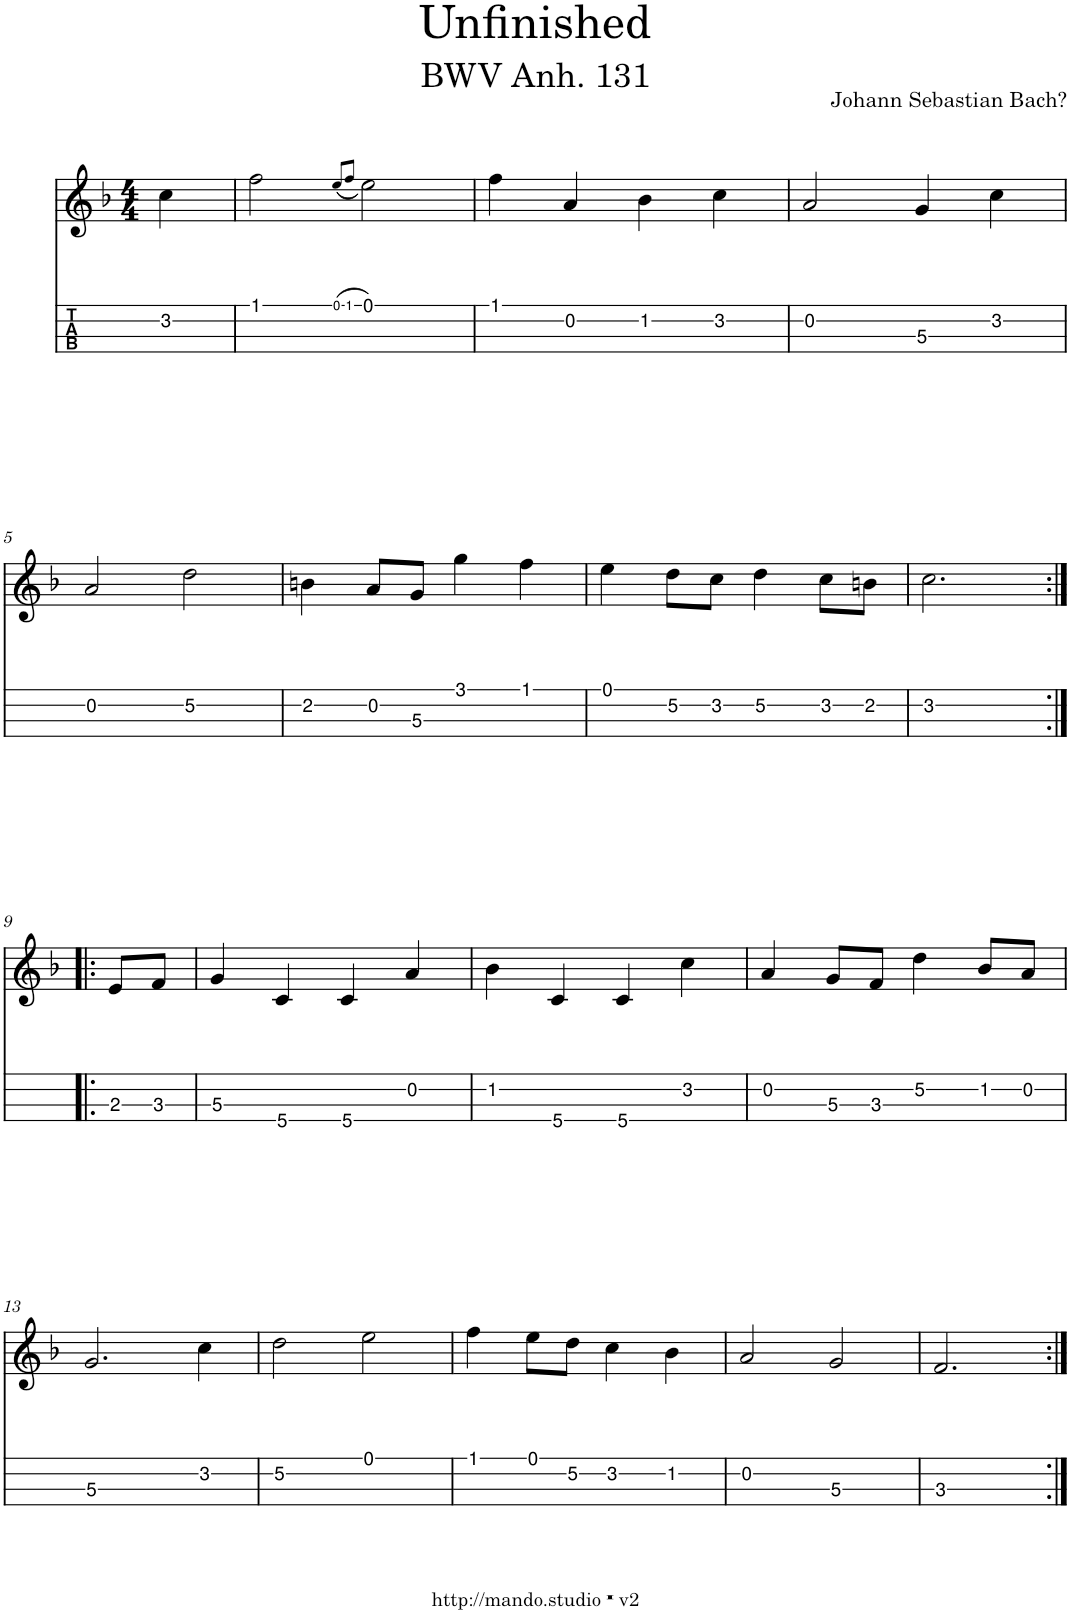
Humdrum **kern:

**kern	**kern
*part1	*part1
*staff2	*staff1
*I"Mandolin	*
*I'Mdn.	*
*stria4	*
*	*clefG2
*k[b-]	*k[b-]
*M4/4	*M4/4
=1	=1
4cc	4cc\
=2	=2
2ff	2ff\
qee	(8qee/L
qff	8qff/J
2ee	2ee\)
=3	=3
4ff	4ff\
4a	4a/
4b-	4b-\
4cc	4cc\
=4	=4
2a	2a/
4g	4g/
4cc	4cc\
!!LO:LB:g=z
=5	=5
2a	2a/
2dd	2dd\
=6	=6
4bn	4bn\
8aL	8a/L
8gJ	8g/J
4gg	4gg\
4ff	4ff\
=7	=7
4ee	4ee\
8ddL	8dd\L
8ccJ	8cc\J
4dd	4dd\
8ccL	8cc\L
8bnJ	8bn\J
=8	=8
2.cc	2.cc\
!!LO:LB:g=z
=9:|!|:	=9:|!|:
8eL	8e/L
8fJ	8f/J
=10	=10
4g	4g/
4c	4c/
4c	4c/
4a	4a/
=11	=11
4b-	4b-\
4c	4c/
4c	4c/
4cc	4cc\
=12	=12
4a	4a/
8gL	8g/L
8fJ	8f/J
4dd	4dd\
8b-L	8b-/L
8aJ	8a/J
!!LO:LB:g=z
=13	=13
2.g	2.g/
4cc	4cc\
=14	=14
2dd	2dd\
2ee	2ee\
=15	=15
4ff	4ff\
8eeL	8ee\L
8ddJ	8dd\J
4cc	4cc\
4b-	4b-\
=16	=16
2a	2a/
2g	2g/
=17	=17
2.f	2.f/
=:|!	=:|!
*-	*-
